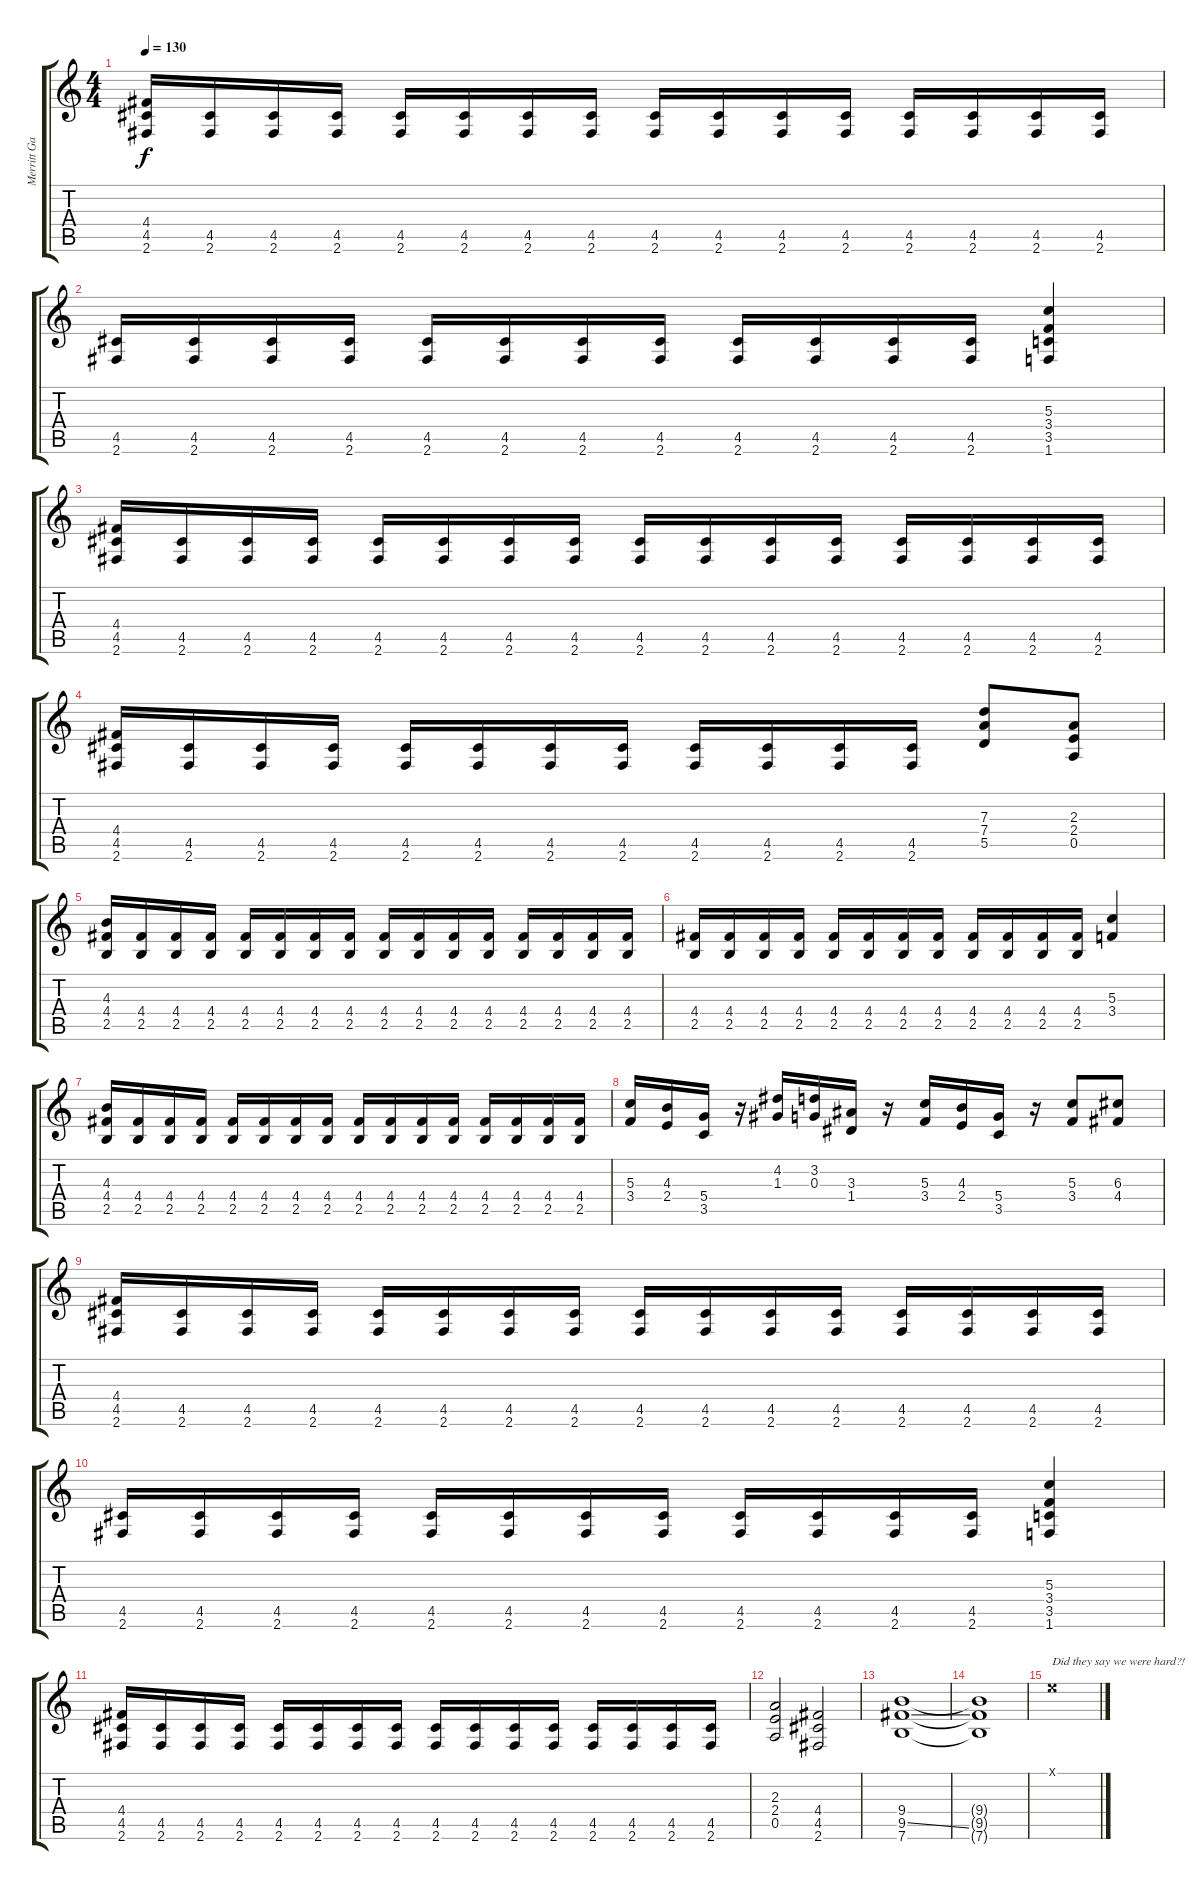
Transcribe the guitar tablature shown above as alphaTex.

\track ("Merritt Gant-Guitar :Blitz - text" "Merritt Ga") {instrument distortionguitar}
\staff {score tabs}
\tuning (E4 B3 G3 D3 A2 E2) {hide}
\ts (4 4)
\tempo 130
\clef g2
\ks c
(4.4 4.5 2.6).16{dy f} (4.5 2.6).16 (4.5 2.6).16 (4.5 2.6).16 (4.5 2.6).16 (4.5 2.6).16 (4.5 2.6).16 (4.5 2.6).16 (4.5 2.6).16 (4.5 2.6).16 (4.5 2.6).16 (4.5 2.6).16 (4.5 2.6).16 (4.5 2.6).16 (4.5 2.6).16 (4.5 2.6).16 |
(4.5 2.6).16 (4.5 2.6).16 (4.5 2.6).16 (4.5 2.6).16 (4.5 2.6).16 (4.5 2.6).16 (4.5 2.6).16 (4.5 2.6).16 (4.5 2.6).16 (4.5 2.6).16 (4.5 2.6).16 (4.5 2.6).16 (5.3 3.4 3.5 1.6).4 |
(4.4 4.5 2.6).16 (4.5 2.6).16 (4.5 2.6).16 (4.5 2.6).16 (4.5 2.6).16 (4.5 2.6).16 (4.5 2.6).16 (4.5 2.6).16 (4.5 2.6).16 (4.5 2.6).16 (4.5 2.6).16 (4.5 2.6).16 (4.5 2.6).16 (4.5 2.6).16 (4.5 2.6).16 (4.5 2.6).16 |
(4.4 4.5 2.6).16 (4.5 2.6).16 (4.5 2.6).16 (4.5 2.6).16 (4.5 2.6).16 (4.5 2.6).16 (4.5 2.6).16 (4.5 2.6).16 (4.5 2.6).16 (4.5 2.6).16 (4.5 2.6).16 (4.5 2.6).16 (7.3 7.4 5.5).8 (2.3 2.4 0.5).8 |
(4.3 4.4 2.5).16 (4.4 2.5).16 (4.4 2.5).16 (4.4 2.5).16 (4.4 2.5).16 (4.4 2.5).16 (4.4 2.5).16 (4.4 2.5).16 (4.4 2.5).16 (4.4 2.5).16 (4.4 2.5).16 (4.4 2.5).16 (4.4 2.5).16 (4.4 2.5).16 (4.4 2.5).16 (4.4 2.5).16 |
(4.4 2.5).16 (4.4 2.5).16 (4.4 2.5).16 (4.4 2.5).16 (4.4 2.5).16 (4.4 2.5).16 (4.4 2.5).16 (4.4 2.5).16 (4.4 2.5).16 (4.4 2.5).16 (4.4 2.5).16 (4.4 2.5).16 (5.3 3.4).4 |
(4.3 4.4 2.5).16 (4.4 2.5).16 (4.4 2.5).16 (4.4 2.5).16 (4.4 2.5).16 (4.4 2.5).16 (4.4 2.5).16 (4.4 2.5).16 (4.4 2.5).16 (4.4 2.5).16 (4.4 2.5).16 (4.4 2.5).16 (4.4 2.5).16 (4.4 2.5).16 (4.4 2.5).16 (4.4 2.5).16 |
(5.3 3.4).16 (4.3 2.4).16 (5.4 3.5).16 r.16 (4.2 1.3).16 (3.2 0.3).16 (3.3 1.4).16 r.16 (5.3 3.4).16 (4.3 2.4).16 (5.4 3.5).16 r.16 (5.3 3.4).8 (6.3 4.4).8 |
(4.4 4.5 2.6).16 (4.5 2.6).16 (4.5 2.6).16 (4.5 2.6).16 (4.5 2.6).16 (4.5 2.6).16 (4.5 2.6).16 (4.5 2.6).16 (4.5 2.6).16 (4.5 2.6).16 (4.5 2.6).16 (4.5 2.6).16 (4.5 2.6).16 (4.5 2.6).16 (4.5 2.6).16 (4.5 2.6).16 |
(4.5 2.6).16 (4.5 2.6).16 (4.5 2.6).16 (4.5 2.6).16 (4.5 2.6).16 (4.5 2.6).16 (4.5 2.6).16 (4.5 2.6).16 (4.5 2.6).16 (4.5 2.6).16 (4.5 2.6).16 (4.5 2.6).16 (5.3 3.4 3.5 1.6).4 |
(4.4 4.5 2.6).16 (4.5 2.6).16 (4.5 2.6).16 (4.5 2.6).16 (4.5 2.6).16 (4.5 2.6).16 (4.5 2.6).16 (4.5 2.6).16 (4.5 2.6).16 (4.5 2.6).16 (4.5 2.6).16 (4.5 2.6).16 (4.5 2.6).16 (4.5 2.6).16 (4.5 2.6).16 (4.5 2.6).16 |
(2.3 2.4 0.5).2 (4.4 4.5 2.6).2 |
(9.4 9.5{ss} 7.6).1 |
(9.4{t} 9.5{t} 7.6{t}).1 |
0.1{x}.1{txt "Did they say we were hard?! "}
